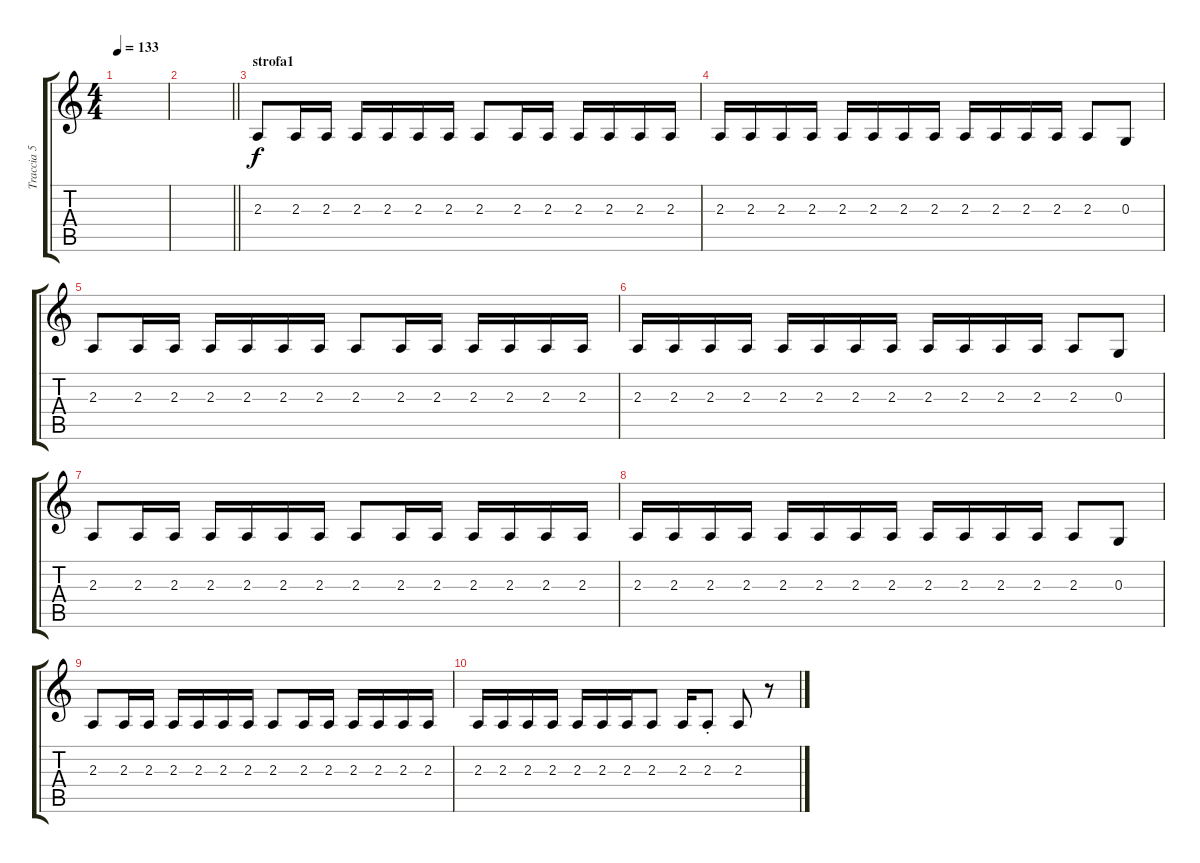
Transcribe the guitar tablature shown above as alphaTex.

\track ("Traccia 5" "Traccia 5") {instrument lead2sawtooth}
\staff {score tabs}
\tuning (E4 B3 G3 D3 A2 E2) {hide}
\ts (4 4)
\tempo 133
\clef g2
\ks c
|
\barLineRight lightlight
|
\section ("" "strofa1")
2.3.8 2.3.16 2.3.16 2.3.16 2.3.16 2.3.16 2.3.16 2.3.8 2.3.16 2.3.16 2.3.16 2.3.16 2.3.16 2.3.16 |
2.3.16 2.3.16 2.3.16 2.3.16 2.3.16 2.3.16 2.3.16 2.3.16 2.3.16 2.3.16 2.3.16 2.3.16 2.3.8 0.3.8 |
2.3.8 2.3.16 2.3.16 2.3.16 2.3.16 2.3.16 2.3.16 2.3.8 2.3.16 2.3.16 2.3.16 2.3.16 2.3.16 2.3.16 |
2.3.16 2.3.16 2.3.16 2.3.16 2.3.16 2.3.16 2.3.16 2.3.16 2.3.16 2.3.16 2.3.16 2.3.16 2.3.8 0.3.8 |
2.3.8 2.3.16 2.3.16 2.3.16 2.3.16 2.3.16 2.3.16 2.3.8 2.3.16 2.3.16 2.3.16 2.3.16 2.3.16 2.3.16 |
2.3.16 2.3.16 2.3.16 2.3.16 2.3.16 2.3.16 2.3.16 2.3.16 2.3.16 2.3.16 2.3.16 2.3.16 2.3.8 0.3.8 |
2.3.8 2.3.16 2.3.16 2.3.16 2.3.16 2.3.16 2.3.16 2.3.8 2.3.16 2.3.16 2.3.16 2.3.16 2.3.16 2.3.16 |
2.3.16 2.3.16 2.3.16 2.3.16 2.3.16 2.3.16 2.3.16 2.3.8 2.3.16 2.3{st}.8 2.3.8 r.8
